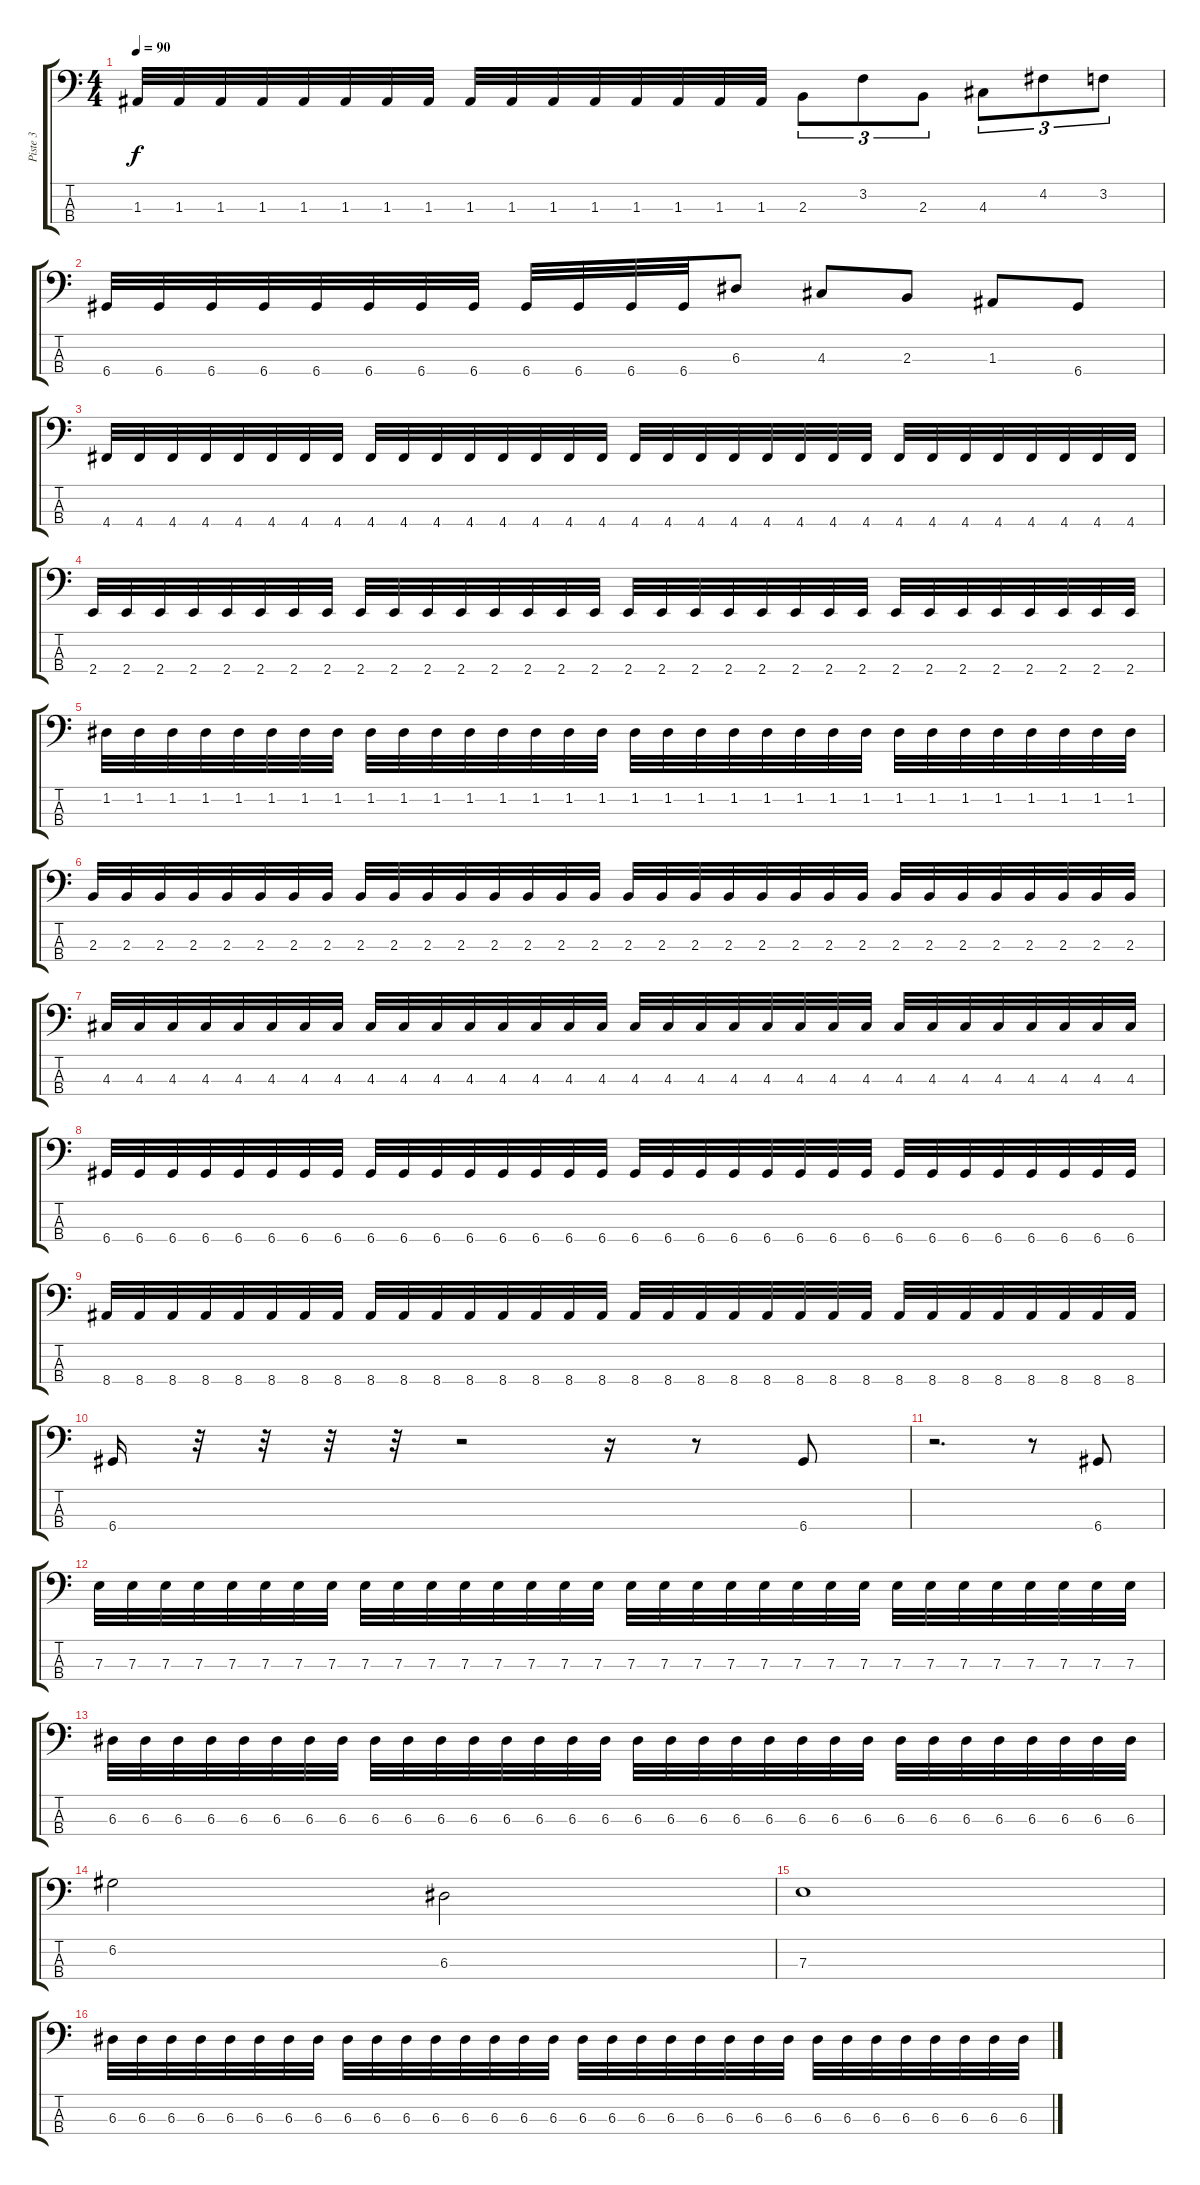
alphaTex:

\track ("Piste 3" "Piste 3") {instrument electricbassfinger}
\staff {score tabs}
\tuning (G2 D2 A1 D1) {hide}
\ts (4 4)
\tempo 90
\clef f4
\ks c
1.3.32{dy f} 1.3.32 1.3.32 1.3.32 1.3.32 1.3.32 1.3.32 1.3.32 1.3.32 1.3.32 1.3.32 1.3.32 1.3.32 1.3.32 1.3.32 1.3.32 2.3.8{tu (3 2)} 3.2.8{tu (3 2)} 2.3.8{tu (3 2)} 4.3.8{tu (3 2)} 4.2.8{tu (3 2)} 3.2.8{tu (3 2)} |
6.4.32 6.4.32 6.4.32 6.4.32 6.4.32 6.4.32 6.4.32 6.4.32 6.4.32 6.4.32 6.4.32 6.4.32 6.3.8 4.3.8 2.3.8 1.3.8 6.4.8 |
4.4.32 4.4.32 4.4.32 4.4.32 4.4.32 4.4.32 4.4.32 4.4.32 4.4.32 4.4.32 4.4.32 4.4.32 4.4.32 4.4.32 4.4.32 4.4.32 4.4.32 4.4.32 4.4.32 4.4.32 4.4.32 4.4.32 4.4.32 4.4.32 4.4.32 4.4.32 4.4.32 4.4.32 4.4.32 4.4.32 4.4.32 4.4.32 |
2.4.32 2.4.32 2.4.32 2.4.32 2.4.32 2.4.32 2.4.32 2.4.32 2.4.32 2.4.32 2.4.32 2.4.32 2.4.32 2.4.32 2.4.32 2.4.32 2.4.32 2.4.32 2.4.32 2.4.32 2.4.32 2.4.32 2.4.32 2.4.32 2.4.32 2.4.32 2.4.32 2.4.32 2.4.32 2.4.32 2.4.32 2.4.32 |
1.2.32 1.2.32 1.2.32 1.2.32 1.2.32 1.2.32 1.2.32 1.2.32 1.2.32 1.2.32 1.2.32 1.2.32 1.2.32 1.2.32 1.2.32 1.2.32 1.2.32 1.2.32 1.2.32 1.2.32 1.2.32 1.2.32 1.2.32 1.2.32 1.2.32 1.2.32 1.2.32 1.2.32 1.2.32 1.2.32 1.2.32 1.2.32 |
2.3.32 2.3.32 2.3.32 2.3.32 2.3.32 2.3.32 2.3.32 2.3.32 2.3.32 2.3.32 2.3.32 2.3.32 2.3.32 2.3.32 2.3.32 2.3.32 2.3.32 2.3.32 2.3.32 2.3.32 2.3.32 2.3.32 2.3.32 2.3.32 2.3.32 2.3.32 2.3.32 2.3.32 2.3.32 2.3.32 2.3.32 2.3.32 |
4.3.32 4.3.32 4.3.32 4.3.32 4.3.32 4.3.32 4.3.32 4.3.32 4.3.32 4.3.32 4.3.32 4.3.32 4.3.32 4.3.32 4.3.32 4.3.32 4.3.32 4.3.32 4.3.32 4.3.32 4.3.32 4.3.32 4.3.32 4.3.32 4.3.32 4.3.32 4.3.32 4.3.32 4.3.32 4.3.32 4.3.32 4.3.32 |
6.4.32 6.4.32 6.4.32 6.4.32 6.4.32 6.4.32 6.4.32 6.4.32 6.4.32 6.4.32 6.4.32 6.4.32 6.4.32 6.4.32 6.4.32 6.4.32 6.4.32 6.4.32 6.4.32 6.4.32 6.4.32 6.4.32 6.4.32 6.4.32 6.4.32 6.4.32 6.4.32 6.4.32 6.4.32 6.4.32 6.4.32 6.4.32 |
8.4.32 8.4.32 8.4.32 8.4.32 8.4.32 8.4.32 8.4.32 8.4.32 8.4.32 8.4.32 8.4.32 8.4.32 8.4.32 8.4.32 8.4.32 8.4.32 8.4.32 8.4.32 8.4.32 8.4.32 8.4.32 8.4.32 8.4.32 8.4.32 8.4.32 8.4.32 8.4.32 8.4.32 8.4.32 8.4.32 8.4.32 8.4.32 |
6.4.16 r.32 r.32 r.32 r.32 r.2 r.16 r.8 6.4.8 |
r.2{d} r.8 6.4.8 |
7.3.32 7.3.32 7.3.32 7.3.32 7.3.32 7.3.32 7.3.32 7.3.32 7.3.32 7.3.32 7.3.32 7.3.32 7.3.32 7.3.32 7.3.32 7.3.32 7.3.32 7.3.32 7.3.32 7.3.32 7.3.32 7.3.32 7.3.32 7.3.32 7.3.32 7.3.32 7.3.32 7.3.32 7.3.32 7.3.32 7.3.32 7.3.32 |
6.3.32 6.3.32 6.3.32 6.3.32 6.3.32 6.3.32 6.3.32 6.3.32 6.3.32 6.3.32 6.3.32 6.3.32 6.3.32 6.3.32 6.3.32 6.3.32 6.3.32 6.3.32 6.3.32 6.3.32 6.3.32 6.3.32 6.3.32 6.3.32 6.3.32 6.3.32 6.3.32 6.3.32 6.3.32 6.3.32 6.3.32 6.3.32 |
6.2.2 6.3.2 |
7.3.1 |
6.3.32 6.3.32 6.3.32 6.3.32 6.3.32 6.3.32 6.3.32 6.3.32 6.3.32 6.3.32 6.3.32 6.3.32 6.3.32 6.3.32 6.3.32 6.3.32 6.3.32 6.3.32 6.3.32 6.3.32 6.3.32 6.3.32 6.3.32 6.3.32 6.3.32 6.3.32 6.3.32 6.3.32 6.3.32 6.3.32 6.3.32 6.3.32
